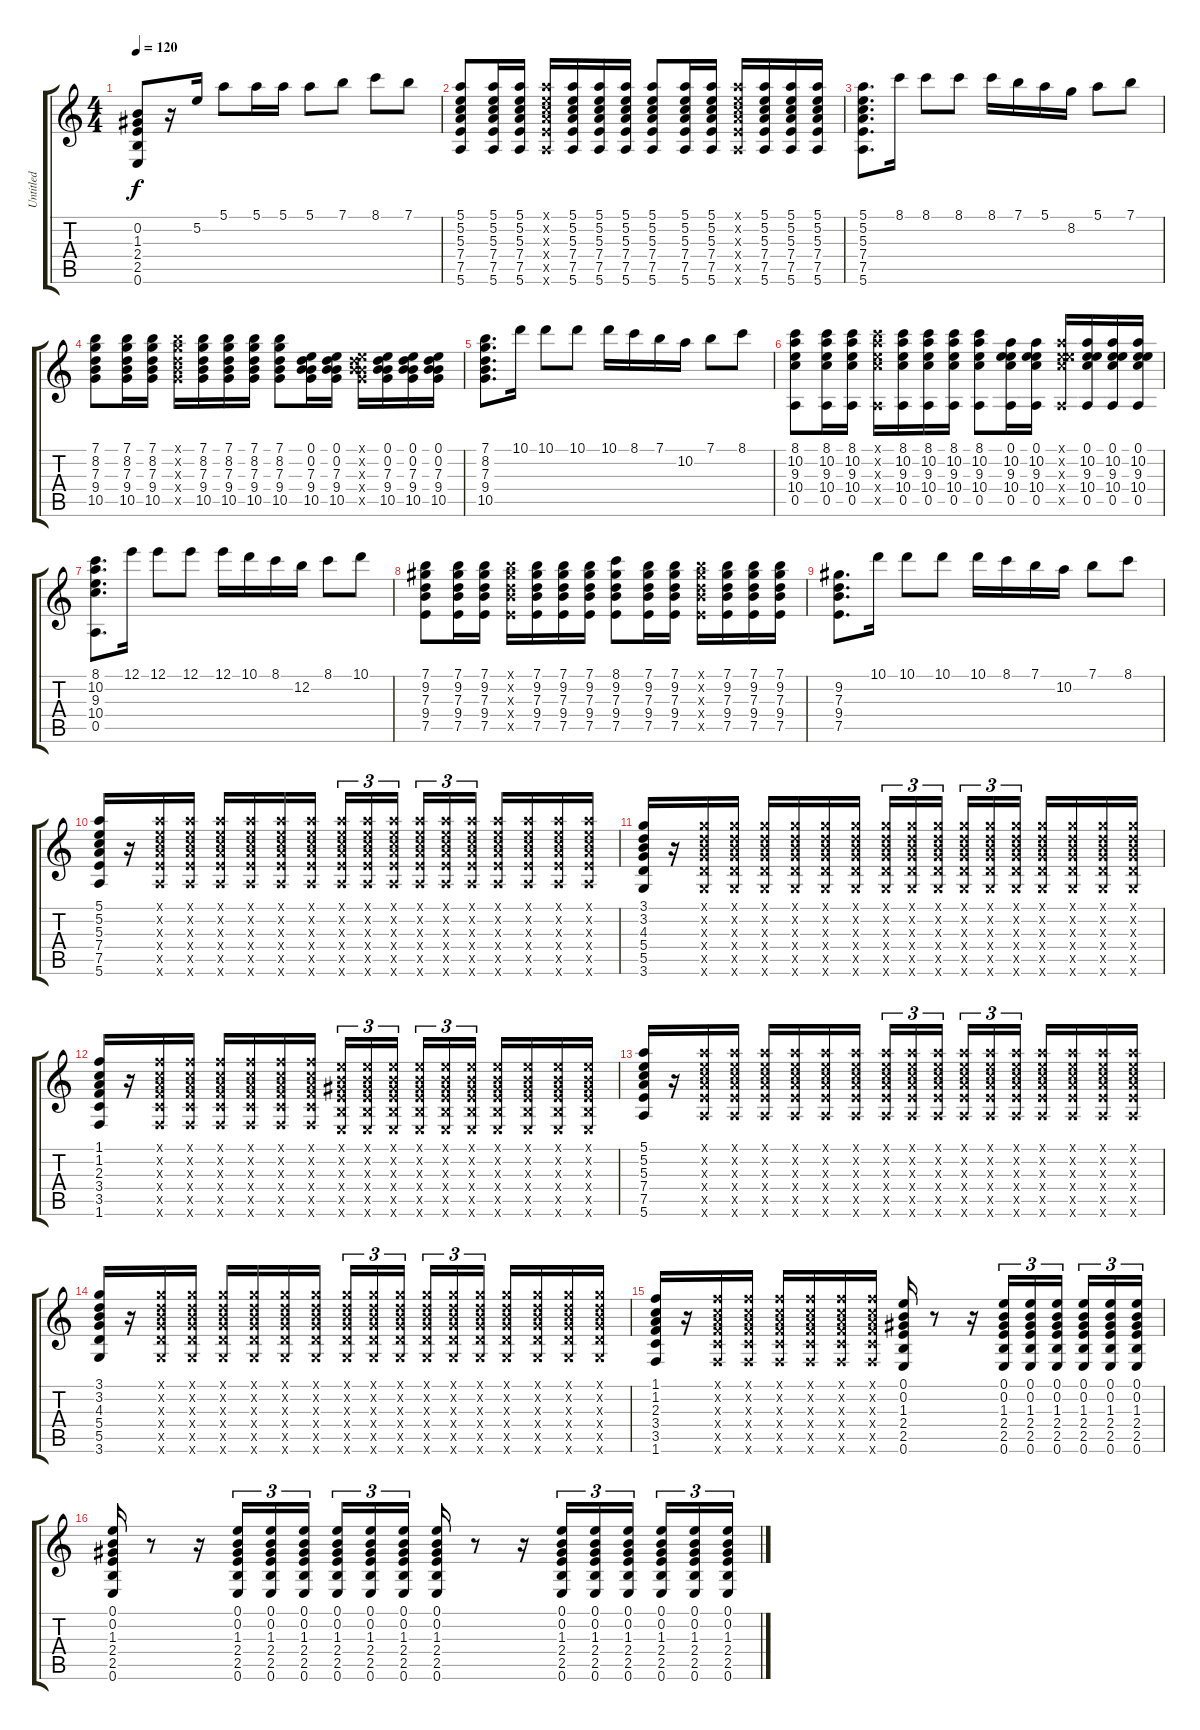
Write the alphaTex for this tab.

\track ("Untitled" "Untitled") {instrument acousticguitarnylon}
\staff {score tabs}
\tuning (E4 B3 G3 D3 A2 E2) {hide}
\ts (4 4)
\tempo 120
\clef g2
\ks c
(0.2 1.3 2.4 2.5 0.6).8{dy f} r.16 5.2.16 5.1.8 5.1.16 5.1.16 5.1.8 7.1.8 8.1.8 7.1.8 |
(5.1 5.2 5.3 7.4 7.5 5.6).8 (5.1 5.2 5.3 7.4 7.5 5.6).16 (5.1 5.2 5.3 7.4 7.5 5.6).16 (5.1{x} 5.2{x} 5.3{x} 7.4{x} 7.5{x} 5.6{x}).16 (5.1 5.2 5.3 7.4 7.5 5.6).16 (5.1 5.2 5.3 7.4 7.5 5.6).16 (5.1 5.2 5.3 7.4 7.5 5.6).16 (5.1 5.2 5.3 7.4 7.5 5.6).8 (5.1 5.2 5.3 7.4 7.5 5.6).16 (5.1 5.2 5.3 7.4 7.5 5.6).16 (5.1{x} 5.2{x} 5.3{x} 7.4{x} 7.5{x} 5.6{x}).16 (5.1 5.2 5.3 7.4 7.5 5.6).16 (5.1 5.2 5.3 7.4 7.5 5.6).16 (5.1 5.2 5.3 7.4 7.5 5.6).16 |
(5.1 5.2 5.3 7.4 7.5 5.6).8{d} 8.1.16 8.1.8 8.1.8 8.1.16 7.1.16 5.1.16 8.2.16 5.1.8 7.1.8 |
(7.1 8.2 7.3 9.4 10.5).8 (7.1 8.2 7.3 9.4 10.5).16 (7.1 8.2 7.3 9.4 10.5).16 (7.1{x} 8.2{x} 7.3{x} 9.4{x} 10.5{x}).16 (7.1 8.2 7.3 9.4 10.5).16 (7.1 8.2 7.3 9.4 10.5).16 (7.1 8.2 7.3 9.4 10.5).16 (7.1 8.2 7.3 9.4 10.5).8 (0.1 0.2 7.3 9.4 10.5).16 (0.1 0.2 7.3 9.4 10.5).16 (0.1{x} 0.2{x} 7.3{x} 9.4{x} 10.5{x}).16 (0.1 0.2 7.3 9.4 10.5).16 (0.1 0.2 7.3 9.4 10.5).16 (0.1 0.2 7.3 9.4 10.5).16 |
(7.1 8.2 7.3 9.4 10.5).8{d} 10.1.16 10.1.8 10.1.8 10.1.16 8.1.16 7.1.16 10.2.16 7.1.8 8.1.8 |
(8.1 10.2 9.3 10.4 0.5).8 (8.1 10.2 9.3 10.4 0.5).16 (8.1 10.2 9.3 10.4 0.5).16 (8.1{x} 10.2{x} 9.3{x} 10.4{x} 0.5{x}).16 (8.1 10.2 9.3 10.4 0.5).16 (8.1 10.2 9.3 10.4 0.5).16 (8.1 10.2 9.3 10.4 0.5).16 (8.1 10.2 9.3 10.4 0.5).8 (0.1 10.2 9.3 10.4 0.5).16 (0.1 10.2 9.3 10.4 0.5).16 (0.1{x} 10.2{x} 9.3{x} 10.4{x} 0.5{x}).16 (0.1 10.2 9.3 10.4 0.5).16 (0.1 10.2 9.3 10.4 0.5).16 (0.1 10.2 9.3 10.4 0.5).16 |
(8.1 10.2 9.3 10.4 0.5).8{d} 12.1.16 12.1.8 12.1.8 12.1.16 10.1.16 8.1.16 12.2.16 8.1.8 10.1.8 |
(7.1 9.2 7.3 9.4 7.5).8 (7.1 9.2 7.3 9.4 7.5).16 (7.1 9.2 7.3 9.4 7.5).16 (7.1{x} 9.2{x} 7.3{x} 9.4{x} 7.5{x}).16 (7.1 9.2 7.3 9.4 7.5).16 (7.1 9.2 7.3 9.4 7.5).16 (7.1 9.2 7.3 9.4 7.5).16 (8.1 9.2 7.3 9.4 7.5).8 (7.1 9.2 7.3 9.4 7.5).16 (7.1 9.2 7.3 9.4 7.5).16 (7.1{x} 9.2{x} 7.3{x} 9.4{x} 7.5{x}).16 (7.1 9.2 7.3 9.4 7.5).16 (7.1 9.2 7.3 9.4 7.5).16 (7.1 9.2 7.3 9.4 7.5).16 |
(9.2 7.3 9.4 7.5).8{d} 10.1.16 10.1.8 10.1.8 10.1.16 8.1.16 7.1.16 10.2.16 7.1.8 8.1.8 |
(5.1 5.2 5.3 7.4 7.5 5.6).16 r.16 (5.1{x} 5.2{x} 5.3{x} 7.4{x} 7.5{x} 5.6{x}).16 (5.1{x} 5.2{x} 5.3{x} 7.4{x} 7.5{x} 5.6{x}).16 (5.1{x} 5.2{x} 5.3{x} 7.4{x} 7.5{x} 5.6{x}).16 (5.1{x} 5.2{x} 5.3{x} 7.4{x} 7.5{x} 5.6{x}).16 (5.1{x} 5.2{x} 5.3{x} 7.4{x} 7.5{x} 5.6{x}).16 (5.1{x} 5.2{x} 5.3{x} 7.4{x} 7.5{x} 5.6{x}).16 (5.1{x} 5.2{x} 5.3{x} 7.4{x} 7.5{x} 5.6{x}).16{tu (3 2)} (5.1{x} 5.2{x} 5.3{x} 7.4{x} 7.5{x} 5.6{x}).16{tu (3 2)} (5.1{x} 5.2{x} 5.3{x} 7.4{x} 7.5{x} 5.6{x}).16{tu (3 2) beam splitsecondary} (5.1{x} 5.2{x} 5.3{x} 7.4{x} 7.5{x} 5.6{x}).16{tu (3 2)} (5.1{x} 5.2{x} 5.3{x} 7.4{x} 7.5{x} 5.6{x}).16{tu (3 2)} (5.1{x} 5.2{x} 5.3{x} 7.4{x} 7.5{x} 5.6{x}).16{tu (3 2)} (5.1{x} 5.2{x} 5.3{x} 7.4{x} 7.5{x} 5.6{x}).16 (5.1{x} 5.2{x} 5.3{x} 7.4{x} 7.5{x} 5.6{x}).16 (5.1{x} 5.2{x} 5.3{x} 7.4{x} 7.5{x} 5.6{x}).16 (5.1{x} 5.2{x} 5.3{x} 7.4{x} 7.5{x} 5.6{x}).16 |
(3.1 3.2 4.3 5.4 5.5 3.6).16 r.16 (3.1{x} 3.2{x} 4.3{x} 5.4{x} 5.5{x} 3.6{x}).16 (3.1{x} 3.2{x} 4.3{x} 5.4{x} 5.5{x} 3.6{x}).16 (3.1{x} 3.2{x} 4.3{x} 5.4{x} 5.5{x} 3.6{x}).16 (3.1{x} 3.2{x} 4.3{x} 5.4{x} 5.5{x} 3.6{x}).16 (3.1{x} 3.2{x} 4.3{x} 5.4{x} 5.5{x} 3.6{x}).16 (3.1{x} 3.2{x} 4.3{x} 5.4{x} 5.5{x} 3.6{x}).16 (3.1{x} 3.2{x} 4.3{x} 5.4{x} 5.5{x} 3.6{x}).16{tu (3 2)} (3.1{x} 3.2{x} 4.3{x} 5.4{x} 5.5{x} 3.6{x}).16{tu (3 2)} (3.1{x} 3.2{x} 4.3{x} 5.4{x} 5.5{x} 3.6{x}).16{tu (3 2) beam splitsecondary} (3.1{x} 3.2{x} 4.3{x} 5.4{x} 5.5{x} 3.6{x}).16{tu (3 2)} (3.1{x} 3.2{x} 4.3{x} 5.4{x} 5.5{x} 3.6{x}).16{tu (3 2)} (3.1{x} 3.2{x} 4.3{x} 5.4{x} 5.5{x} 3.6{x}).16{tu (3 2)} (3.1{x} 3.2{x} 4.3{x} 5.4{x} 5.5{x} 3.6{x}).16 (3.1{x} 3.2{x} 4.3{x} 5.4{x} 5.5{x} 3.6{x}).16 (3.1{x} 3.2{x} 4.3{x} 5.4{x} 5.5{x} 3.6{x}).16 (3.1{x} 3.2{x} 4.3{x} 5.4{x} 5.5{x} 3.6{x}).16 |
(1.1 1.2 2.3 3.4 3.5 1.6).16 r.16 (1.1{x} 1.2{x} 2.3{x} 3.4{x} 3.5{x} 1.6{x}).16 (1.1{x} 1.2{x} 2.3{x} 3.4{x} 3.5{x} 1.6{x}).16 (1.1{x} 1.2{x} 2.3{x} 3.4{x} 3.5{x} 1.6{x}).16 (1.1{x} 1.2{x} 2.3{x} 3.4{x} 3.5{x} 1.6{x}).16 (1.1{x} 1.2{x} 2.3{x} 3.4{x} 3.5{x} 1.6{x}).16 (1.1{x} 1.2{x} 2.3{x} 3.4{x} 3.5{x} 1.6{x}).16 (0.1{x} 0.2{x} 1.3{x} 2.4{x} 2.5{x} 0.6{x}).16{tu (3 2)} (0.1{x} 0.2{x} 1.3{x} 2.4{x} 2.5{x} 0.6{x}).16{tu (3 2)} (0.1{x} 0.2{x} 1.3{x} 2.4{x} 2.5{x} 0.6{x}).16{tu (3 2) beam splitsecondary} (0.1{x} 0.2{x} 1.3{x} 2.4{x} 2.5{x} 0.6{x}).16{tu (3 2)} (0.1{x} 0.2{x} 1.3{x} 2.4{x} 2.5{x} 0.6{x}).16{tu (3 2)} (0.1{x} 0.2{x} 1.3{x} 2.4{x} 2.5{x} 0.6{x}).16{tu (3 2)} (0.1{x} 0.2{x} 1.3{x} 2.4{x} 2.5{x} 0.6{x}).16 (0.1{x} 0.2{x} 1.3{x} 2.4{x} 2.5{x} 0.6{x}).16 (0.1{x} 0.2{x} 1.3{x} 2.4{x} 2.5{x} 0.6{x}).16 (0.1{x} 0.2{x} 1.3{x} 2.4{x} 2.5{x} 0.6{x}).16 |
(5.1 5.2 5.3 7.4 7.5 5.6).16 r.16 (5.1{x} 5.2{x} 5.3{x} 7.4{x} 7.5{x} 5.6{x}).16 (5.1{x} 5.2{x} 5.3{x} 7.4{x} 7.5{x} 5.6{x}).16 (5.1{x} 5.2{x} 5.3{x} 7.4{x} 7.5{x} 5.6{x}).16 (5.1{x} 5.2{x} 5.3{x} 7.4{x} 7.5{x} 5.6{x}).16 (5.1{x} 5.2{x} 5.3{x} 7.4{x} 7.5{x} 5.6{x}).16 (5.1{x} 5.2{x} 5.3{x} 7.4{x} 7.5{x} 5.6{x}).16 (5.1{x} 5.2{x} 5.3{x} 7.4{x} 7.5{x} 5.6{x}).16{tu (3 2)} (5.1{x} 5.2{x} 5.3{x} 7.4{x} 7.5{x} 5.6{x}).16{tu (3 2)} (5.1{x} 5.2{x} 5.3{x} 7.4{x} 7.5{x} 5.6{x}).16{tu (3 2) beam splitsecondary} (5.1{x} 5.2{x} 5.3{x} 7.4{x} 7.5{x} 5.6{x}).16{tu (3 2)} (5.1{x} 5.2{x} 5.3{x} 7.4{x} 7.5{x} 5.6{x}).16{tu (3 2)} (5.1{x} 5.2{x} 5.3{x} 7.4{x} 7.5{x} 5.6{x}).16{tu (3 2)} (5.1{x} 5.2{x} 5.3{x} 7.4{x} 7.5{x} 5.6{x}).16 (5.1{x} 5.2{x} 5.3{x} 7.4{x} 7.5{x} 5.6{x}).16 (5.1{x} 5.2{x} 5.3{x} 7.4{x} 7.5{x} 5.6{x}).16 (5.1{x} 5.2{x} 5.3{x} 7.4{x} 7.5{x} 5.6{x}).16 |
(3.1 3.2 4.3 5.4 5.5 3.6).16 r.16 (3.1{x} 3.2{x} 4.3{x} 5.4{x} 5.5{x} 3.6{x}).16 (3.1{x} 3.2{x} 4.3{x} 5.4{x} 5.5{x} 3.6{x}).16 (3.1{x} 3.2{x} 4.3{x} 5.4{x} 5.5{x} 3.6{x}).16 (3.1{x} 3.2{x} 4.3{x} 5.4{x} 5.5{x} 3.6{x}).16 (3.1{x} 3.2{x} 4.3{x} 5.4{x} 5.5{x} 3.6{x}).16 (3.1{x} 3.2{x} 4.3{x} 5.4{x} 5.5{x} 3.6{x}).16 (3.1{x} 3.2{x} 4.3{x} 5.4{x} 5.5{x} 3.6{x}).16{tu (3 2)} (3.1{x} 3.2{x} 4.3{x} 5.4{x} 5.5{x} 3.6{x}).16{tu (3 2)} (3.1{x} 3.2{x} 4.3{x} 5.4{x} 5.5{x} 3.6{x}).16{tu (3 2) beam splitsecondary} (3.1{x} 3.2{x} 4.3{x} 5.4{x} 5.5{x} 3.6{x}).16{tu (3 2)} (3.1{x} 3.2{x} 4.3{x} 5.4{x} 5.5{x} 3.6{x}).16{tu (3 2)} (3.1{x} 3.2{x} 4.3{x} 5.4{x} 5.5{x} 3.6{x}).16{tu (3 2)} (3.1{x} 3.2{x} 4.3{x} 5.4{x} 5.5{x} 3.6{x}).16 (3.1{x} 3.2{x} 4.3{x} 5.4{x} 5.5{x} 3.6{x}).16 (3.1{x} 3.2{x} 4.3{x} 5.4{x} 5.5{x} 3.6{x}).16 (3.1{x} 3.2{x} 4.3{x} 5.4{x} 5.5{x} 3.6{x}).16 |
(1.1 1.2 2.3 3.4 3.5 1.6).16 r.16 (1.1{x} 1.2{x} 2.3{x} 3.4{x} 3.5{x} 1.6{x}).16 (1.1{x} 1.2{x} 2.3{x} 3.4{x} 3.5{x} 1.6{x}).16 (1.1{x} 1.2{x} 2.3{x} 3.4{x} 3.5{x} 1.6{x}).16 (1.1{x} 1.2{x} 2.3{x} 3.4{x} 3.5{x} 1.6{x}).16 (1.1{x} 1.2{x} 2.3{x} 3.4{x} 3.5{x} 1.6{x}).16 (1.1{x} 1.2{x} 2.3{x} 3.4{x} 3.5{x} 1.6{x}).16 (0.1 0.2 1.3 2.4 2.5 0.6).16 r.8 r.16 (0.1 0.2 1.3 2.4 2.5 0.6).16{tu (3 2)} (0.1 0.2 1.3 2.4 2.5 0.6).16{tu (3 2)} (0.1 0.2 1.3 2.4 2.5 0.6).16{tu (3 2) beam splitsecondary} (0.1 0.2 1.3 2.4 2.5 0.6).16{tu (3 2)} (0.1 0.2 1.3 2.4 2.5 0.6).16{tu (3 2)} (0.1 0.2 1.3 2.4 2.5 0.6).16{tu (3 2)} |
(0.1 0.2 1.3 2.4 2.5 0.6).16 r.8 r.16 (0.1 0.2 1.3 2.4 2.5 0.6).16{tu (3 2)} (0.1 0.2 1.3 2.4 2.5 0.6).16{tu (3 2)} (0.1 0.2 1.3 2.4 2.5 0.6).16{tu (3 2) beam splitsecondary} (0.1 0.2 1.3 2.4 2.5 0.6).16{tu (3 2)} (0.1 0.2 1.3 2.4 2.5 0.6).16{tu (3 2)} (0.1 0.2 1.3 2.4 2.5 0.6).16{tu (3 2)} (0.1 0.2 1.3 2.4 2.5 0.6).16 r.8 r.16 (0.1 0.2 1.3 2.4 2.5 0.6).16{tu (3 2)} (0.1 0.2 1.3 2.4 2.5 0.6).16{tu (3 2)} (0.1 0.2 1.3 2.4 2.5 0.6).16{tu (3 2) beam splitsecondary} (0.1 0.2 1.3 2.4 2.5 0.6).16{tu (3 2)} (0.1 0.2 1.3 2.4 2.5 0.6).16{tu (3 2)} (0.1 0.2 1.3 2.4 2.5 0.6).16{tu (3 2)}
